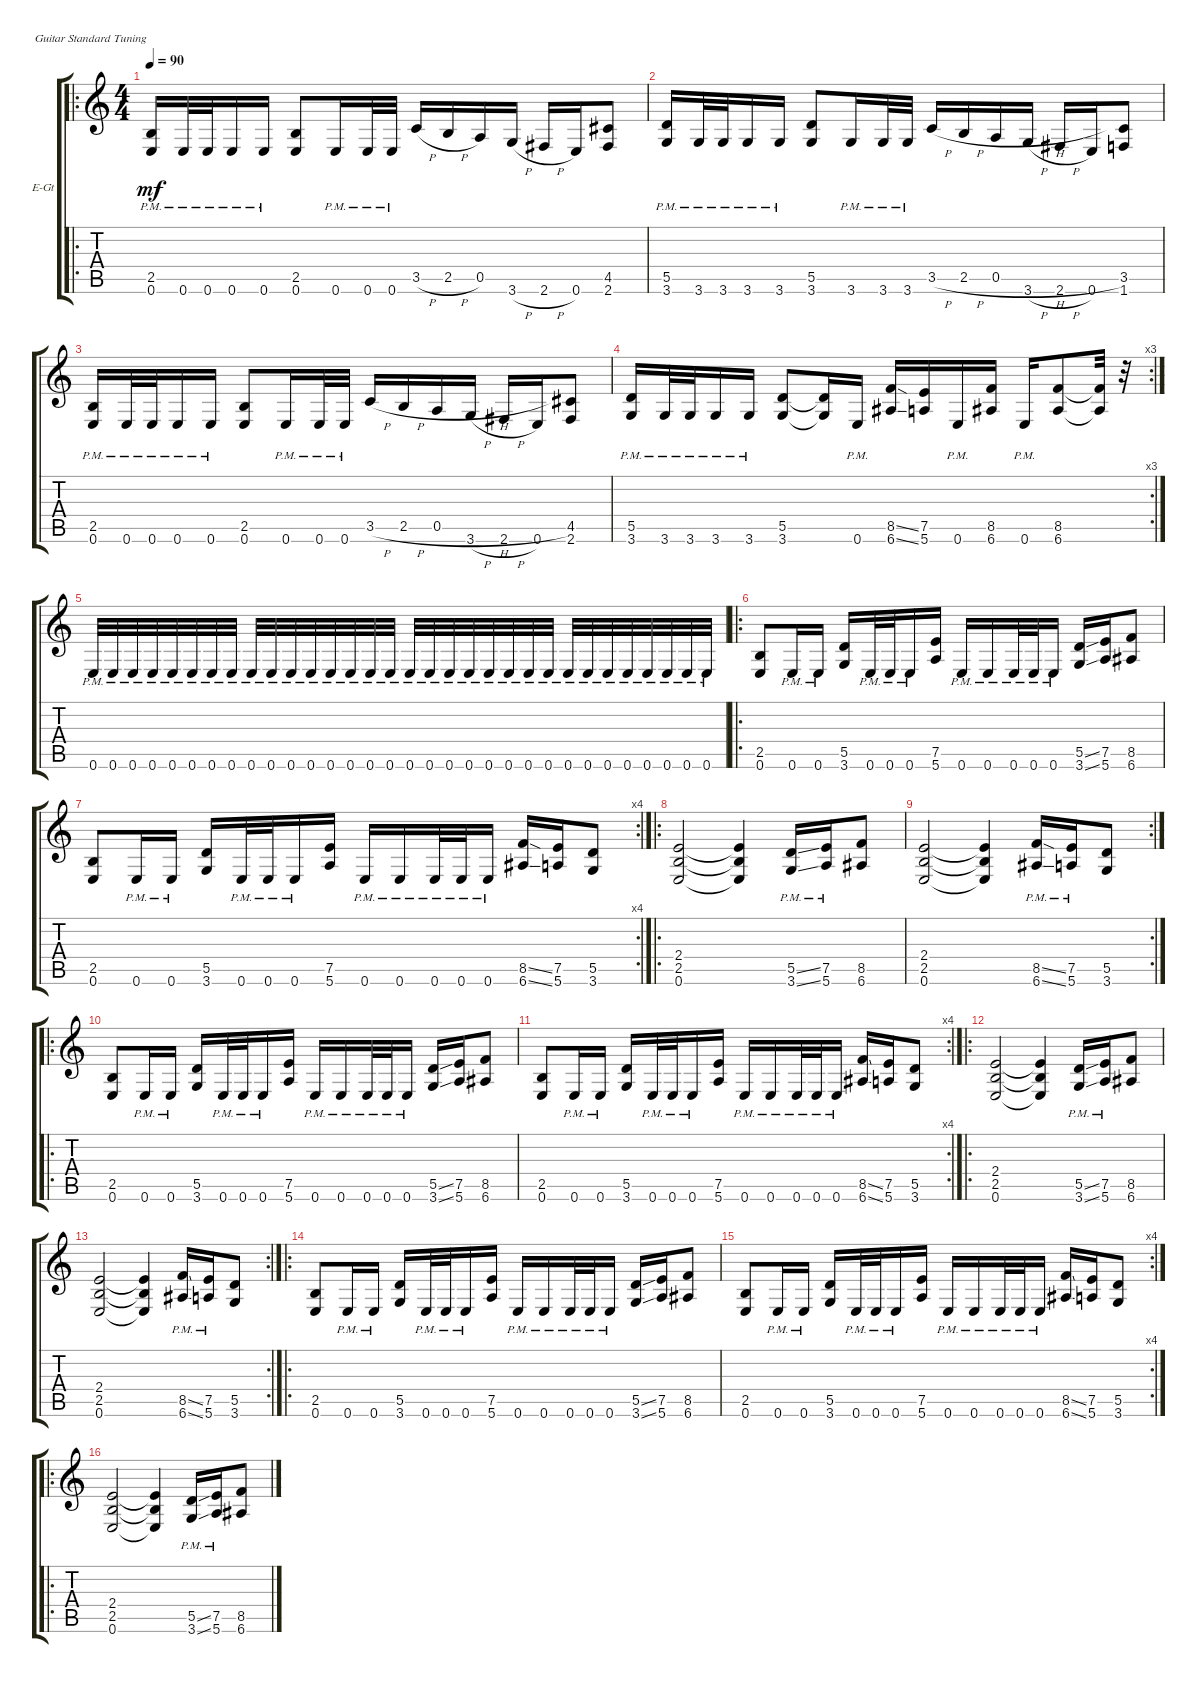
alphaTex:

\defaultSystemsLayout 4
\bracketExtendMode groupsimilarinstruments
\firstSystemTrackNameOrientation horizontal
\otherSystemsTrackNameOrientation horizontal
\track ("Electric Guitar" "E-Gt") {instrument overdrivenguitar}
\staff {score tabs}
\tuning (E4 B3 G3 D3 A2 E2)
\ro
\ts (4 4)
\tempo 90
\clef g2
\ks c
(0.6{pm} 2.5{pm}).16{dy mf instrument overdrivenguitar} 0.6{pm}.32 0.6{pm}.32 0.6{pm}.16 0.6{pm}.16 (0.6 2.5).8 0.6{pm}.16 0.6{pm}.32 0.6{pm}.32 3.5{h}.16 2.5{h}.16 0.5.16 3.6{h}.16 2.6{h}.16 0.6.16 (2.6 4.5).8 |
(3.6{pm} 5.5{pm}).16 3.6{pm}.32 3.6{pm}.32 3.6{pm}.16 3.6{pm}.16 (3.6 5.5).8 3.6{pm}.16 3.6{pm}.32 3.6{pm}.32 3.5{h}.16 2.5{h}.16 0.5{h}.16 3.6{h}.16 2.6{h}.16 0.6.16 (1.6 3.5).8 |
(0.6{pm} 2.5{pm}).16 0.6{pm}.32 0.6{pm}.32 0.6{pm}.16 0.6{pm}.16 (0.6 2.5).8 0.6{pm}.16 0.6{pm}.32 0.6{pm}.32 3.5{h}.16 2.5{h}.16 0.5{h}.16 3.6{h}.16 2.6{h}.16 0.6.16 (2.6 4.5).8 |
\rc 3
(3.6{pm} 5.5{pm}).16 3.6{pm}.32 3.6{pm}.32 3.6{pm}.16 3.6{pm}.16 (3.6 5.5).8 (3.6{t} 5.5{t}).16 0.6{pm}.16 (6.6{ss} 8.5{ss}).16 (5.6 7.5).16 0.6{pm}.16 (6.6 8.5).16 0.6{pm}.16 (6.6 8.5).8 (6.6{t} 8.5{t}).32 r.32 |
0.6{pm}.32 0.6{pm}.32 0.6{pm}.32 0.6{pm}.32 0.6{pm}.32 0.6{pm}.32 0.6{pm}.32 0.6{pm}.32 0.6{pm}.32 0.6{pm}.32 0.6{pm}.32 0.6{pm}.32 0.6{pm}.32 0.6{pm}.32 0.6{pm}.32 0.6{pm}.32 0.6{pm}.32 0.6{pm}.32 0.6{pm}.32 0.6{pm}.32 0.6{pm}.32 0.6{pm}.32 0.6{pm}.32 0.6{pm}.32 0.6{pm}.32 0.6{pm}.32 0.6{pm}.32 0.6{pm}.32 0.6{pm}.32 0.6{pm}.32 0.6{pm}.32 0.6{pm}.32 |
\ro
(0.6 2.5).8 0.6{pm}.16 0.6{pm}.16 (3.6 5.5).16 0.6{pm}.32 0.6{pm}.32 0.6{pm}.16 (5.6 7.5).16 0.6{pm}.16 0.6{pm}.16 0.6{pm}.32 0.6{pm}.32 0.6{pm}.16 (3.6{ss} 5.5{ss}).16 (5.6 7.5).16 (6.6 8.5).8 |
\rc 4
(0.6 2.5).8 0.6{pm}.16 0.6{pm}.16 (3.6 5.5).16 0.6{pm}.32 0.6{pm}.32 0.6{pm}.16 (5.6 7.5).16 0.6{pm}.16 0.6{pm}.16 0.6{pm}.32 0.6{pm}.32 0.6{pm}.16 (6.6{ss} 8.5{ss}).16 (5.6 7.5).16 (3.6 5.5).8 |
\ro
(0.6 2.5 2.4).2 (0.6{t} 2.5{t} 2.4{t}).4 (3.6{ss pm} 5.5{ss pm}).16 (5.6{pm} 7.5{pm}).16 (6.6 8.5).8 |
\rc 2
(0.6 2.5 2.4).2 (0.6{t} 2.5{t} 2.4{t}).4 (6.6{ss pm} 8.5{ss pm}).16 (5.6{pm} 7.5{pm}).16 (3.6 5.5).8 |
\ro
(0.6 2.5).8 0.6{pm}.16 0.6{pm}.16 (3.6 5.5).16 0.6{pm}.32 0.6{pm}.32 0.6{pm}.16 (5.6 7.5).16 0.6{pm}.16 0.6{pm}.16 0.6{pm}.32 0.6{pm}.32 0.6{pm}.16 (3.6{ss} 5.5{ss}).16 (5.6 7.5).16 (6.6 8.5).8 |
\rc 4
(0.6 2.5).8 0.6{pm}.16 0.6{pm}.16 (3.6 5.5).16 0.6{pm}.32 0.6{pm}.32 0.6{pm}.16 (5.6 7.5).16 0.6{pm}.16 0.6{pm}.16 0.6{pm}.32 0.6{pm}.32 0.6{pm}.16 (6.6{ss} 8.5{ss}).16 (5.6 7.5).16 (3.6 5.5).8 |
\ro
(0.6 2.5 2.4).2 (0.6{t} 2.5{t} 2.4{t}).4 (3.6{ss pm} 5.5{ss pm}).16 (5.6{pm} 7.5{pm}).16 (6.6 8.5).8 |
\rc 2
(0.6 2.5 2.4).2 (0.6{t} 2.5{t} 2.4{t}).4 (6.6{ss pm} 8.5{ss pm}).16 (5.6{pm} 7.5{pm}).16 (3.6 5.5).8 |
\ro
(0.6 2.5).8 0.6{pm}.16 0.6{pm}.16 (3.6 5.5).16 0.6{pm}.32 0.6{pm}.32 0.6{pm}.16 (5.6 7.5).16 0.6{pm}.16 0.6{pm}.16 0.6{pm}.32 0.6{pm}.32 0.6{pm}.16 (3.6{ss} 5.5{ss}).16 (5.6 7.5).16 (6.6 8.5).8 |
\rc 4
(0.6 2.5).8 0.6{pm}.16 0.6{pm}.16 (3.6 5.5).16 0.6{pm}.32 0.6{pm}.32 0.6{pm}.16 (5.6 7.5).16 0.6{pm}.16 0.6{pm}.16 0.6{pm}.32 0.6{pm}.32 0.6{pm}.16 (6.6{ss} 8.5{ss}).16 (5.6 7.5).16 (3.6 5.5).8 |
\ro
(0.6 2.5 2.4).2 (0.6{t} 2.5{t} 2.4{t}).4 (3.6{ss pm} 5.5{ss pm}).16 (5.6{pm} 7.5{pm}).16 (6.6 8.5).8
